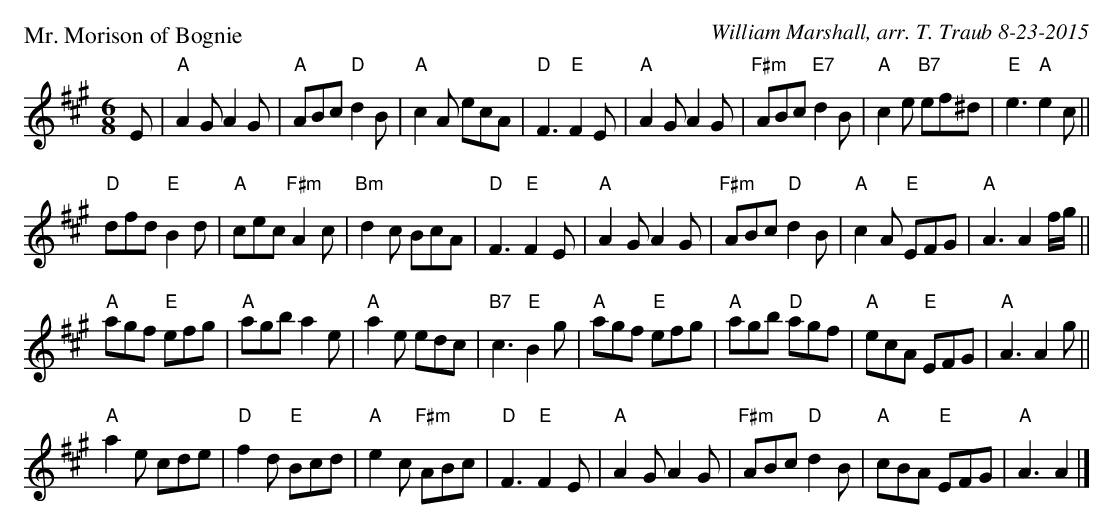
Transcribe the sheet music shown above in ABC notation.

X:1
P: Mr. Morison of Bognie
C: William Marshall, arr. T. Traub 8-23-2015
M: 6/8
K: A
L: 1/8
E|"A"A2 G A2 G|"A"ABc "D"d2 B|"A"c2 A ecA|"D"F3 "E"F2 E|"A"A2 G A2 G|"F#m"ABc "E7"d2 B|"A"c2 e "B7"ef^d|"E"e3 "A"e2 c||
"D"dfd "E"B2 d|"A"cec "F#m"A2 c|"Bm"d2 c BcA|"D"F3 "E"F2 E|"A"A2 G A2 G|"F#m"ABc "D"d2 B|"A"c2 A "E"EFG|"A"A3 A2 f/g/||
"A"agf "E"efg|"A"agb a2 e|"A"a2 e edc|"B7"c3 "E"B2 g|"A"agf "E"efg|"A"agb "D"agf|"A"ecA "E"EFG|"A"A3 A2 g||
"A"a2 e cde|"D"f2 d "E"Bcd|"A"e2 c "F#m"ABc|"D"F3 "E"F2 E|"A"A2 G A2 G|"F#m"ABc "D"d2 B|"A"cBA "E"EFG|"A"A3 A2 |]
